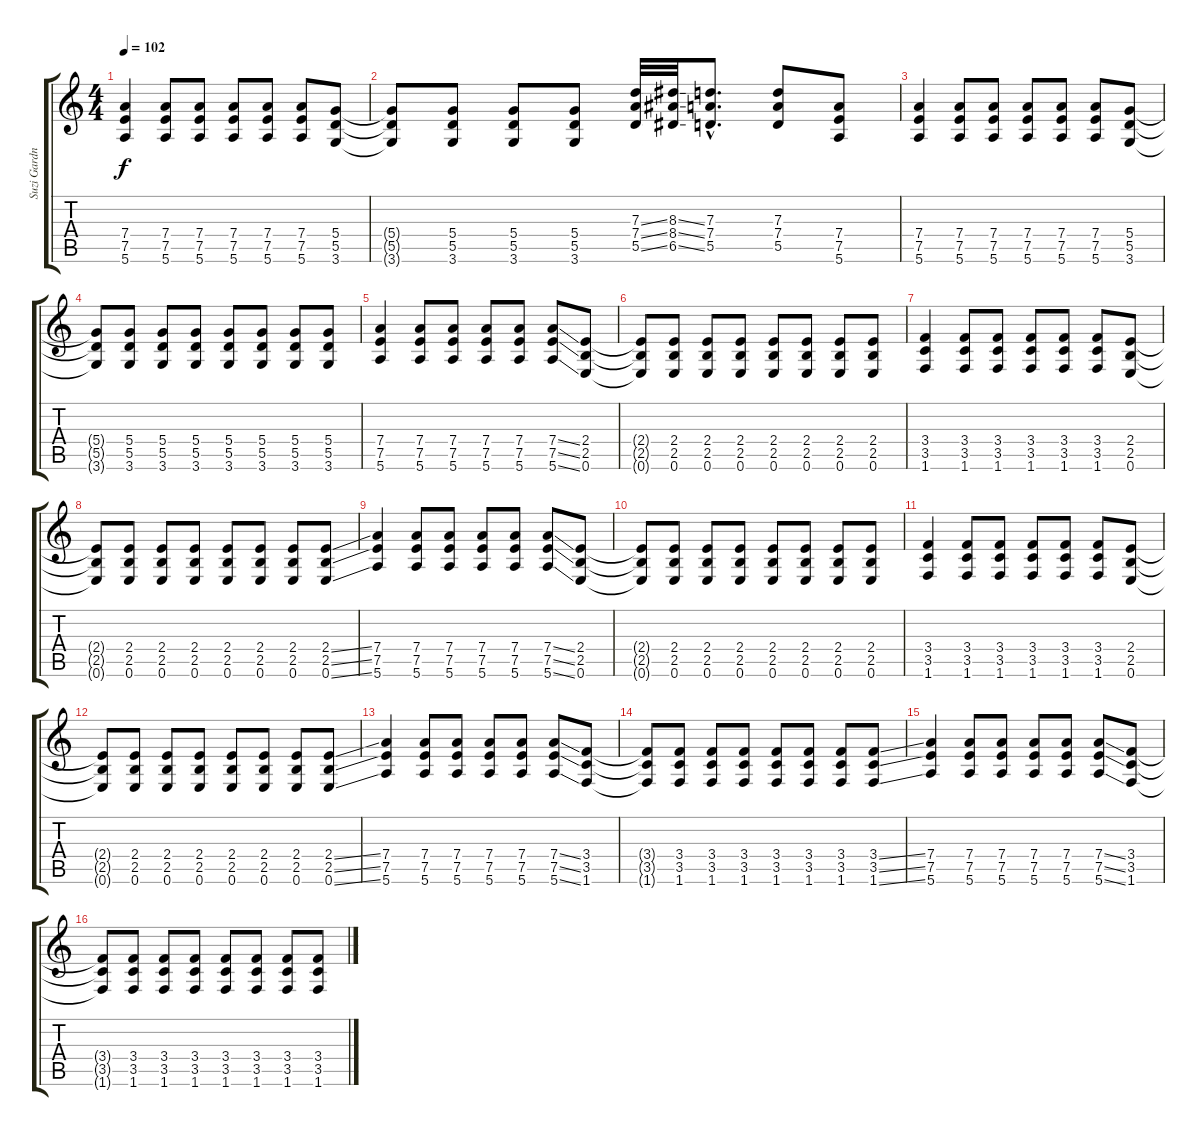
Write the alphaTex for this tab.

\track ("Suzi Gardner" "Suzi Gardn") {instrument distortionguitar}
\staff {score tabs}
\tuning (E4 B3 G3 D3 A2 E2) {hide}
\ts (4 4)
\tempo 102
\clef g2
\ks c
(7.4 7.5 5.6).4{dy f} (7.4 7.5 5.6).8 (7.4 7.5 5.6).8 (7.4 7.5 5.6).8 (7.4 7.5 5.6).8 (7.4 7.5 5.6).8 (5.4 5.5 3.6).8 |
(5.4{t} 5.5{t} 3.6{t}).8 (5.4 5.5 3.6).8 (5.4 5.5 3.6).8 (5.4 5.5 3.6).8 (7.3{ss} 7.4{ss} 5.5{ss}).32 (8.3{ss} 8.4{ss} 6.5{ss}).32 (7.3{hac} 7.4{hac} 5.5{hac}).8{d} (7.3 7.4 5.5).8 (7.4 7.5 5.6).8 |
(7.4 7.5 5.6).4 (7.4 7.5 5.6).8 (7.4 7.5 5.6).8 (7.4 7.5 5.6).8 (7.4 7.5 5.6).8 (7.4 7.5 5.6).8 (5.4 5.5 3.6).8 |
(5.4{t} 5.5{t} 3.6{t}).8 (5.4 5.5 3.6).8 (5.4 5.5 3.6).8 (5.4 5.5 3.6).8 (5.4 5.5 3.6).8 (5.4 5.5 3.6).8 (5.4 5.5 3.6).8 (5.4 5.5 3.6).8 |
(7.4 7.5 5.6).4 (7.4 7.5 5.6).8 (7.4 7.5 5.6).8 (7.4 7.5 5.6).8 (7.4 7.5 5.6).8 (7.4{ss} 7.5{ss} 5.6{ss}).8 (2.4 2.5 0.6).8 |
(2.4{t} 2.5{t} 0.6{t}).8 (2.4 2.5 0.6).8 (2.4 2.5 0.6).8 (2.4 2.5 0.6).8 (2.4 2.5 0.6).8 (2.4 2.5 0.6).8 (2.4 2.5 0.6).8 (2.4 2.5 0.6).8 |
(3.4 3.5 1.6).4 (3.4 3.5 1.6).8 (3.4 3.5 1.6).8 (3.4 3.5 1.6).8 (3.4 3.5 1.6).8 (3.4 3.5 1.6).8 (2.4 2.5 0.6).8 |
(2.4{t} 2.5{t} 0.6{t}).8 (2.4 2.5 0.6).8 (2.4 2.5 0.6).8 (2.4 2.5 0.6).8 (2.4 2.5 0.6).8 (2.4 2.5 0.6).8 (2.4 2.5 0.6).8 (2.4{ss} 2.5{ss} 0.6{ss}).8 |
(7.4 7.5 5.6).4 (7.4 7.5 5.6).8 (7.4 7.5 5.6).8 (7.4 7.5 5.6).8 (7.4 7.5 5.6).8 (7.4{ss} 7.5{ss} 5.6{ss}).8 (2.4 2.5 0.6).8 |
(2.4{t} 2.5{t} 0.6{t}).8 (2.4 2.5 0.6).8 (2.4 2.5 0.6).8 (2.4 2.5 0.6).8 (2.4 2.5 0.6).8 (2.4 2.5 0.6).8 (2.4 2.5 0.6).8 (2.4 2.5 0.6).8 |
(3.4 3.5 1.6).4 (3.4 3.5 1.6).8 (3.4 3.5 1.6).8 (3.4 3.5 1.6).8 (3.4 3.5 1.6).8 (3.4 3.5 1.6).8 (2.4 2.5 0.6).8 |
(2.4{t} 2.5{t} 0.6{t}).8 (2.4 2.5 0.6).8 (2.4 2.5 0.6).8 (2.4 2.5 0.6).8 (2.4 2.5 0.6).8 (2.4 2.5 0.6).8 (2.4 2.5 0.6).8 (2.4{ss} 2.5{ss} 0.6{ss}).8 |
(7.4 7.5 5.6).4 (7.4 7.5 5.6).8 (7.4 7.5 5.6).8 (7.4 7.5 5.6).8 (7.4 7.5 5.6).8 (7.4{ss} 7.5{ss} 5.6{ss}).8 (3.4 3.5 1.6).8 |
(3.4{t} 3.5{t} 1.6{t}).8 (3.4 3.5 1.6).8 (3.4 3.5 1.6).8 (3.4 3.5 1.6).8 (3.4 3.5 1.6).8 (3.4 3.5 1.6).8 (3.4 3.5 1.6).8 (3.4{ss} 3.5{ss} 1.6{ss}).8 |
(7.4 7.5 5.6).4 (7.4 7.5 5.6).8 (7.4 7.5 5.6).8 (7.4 7.5 5.6).8 (7.4 7.5 5.6).8 (7.4{ss} 7.5{ss} 5.6{ss}).8 (3.4 3.5 1.6).8 |
(3.4{t} 3.5{t} 1.6{t}).8 (3.4 3.5 1.6).8 (3.4 3.5 1.6).8 (3.4 3.5 1.6).8 (3.4 3.5 1.6).8 (3.4 3.5 1.6).8 (3.4 3.5 1.6).8 (3.4{ss} 3.5{ss} 1.6{ss}).8
